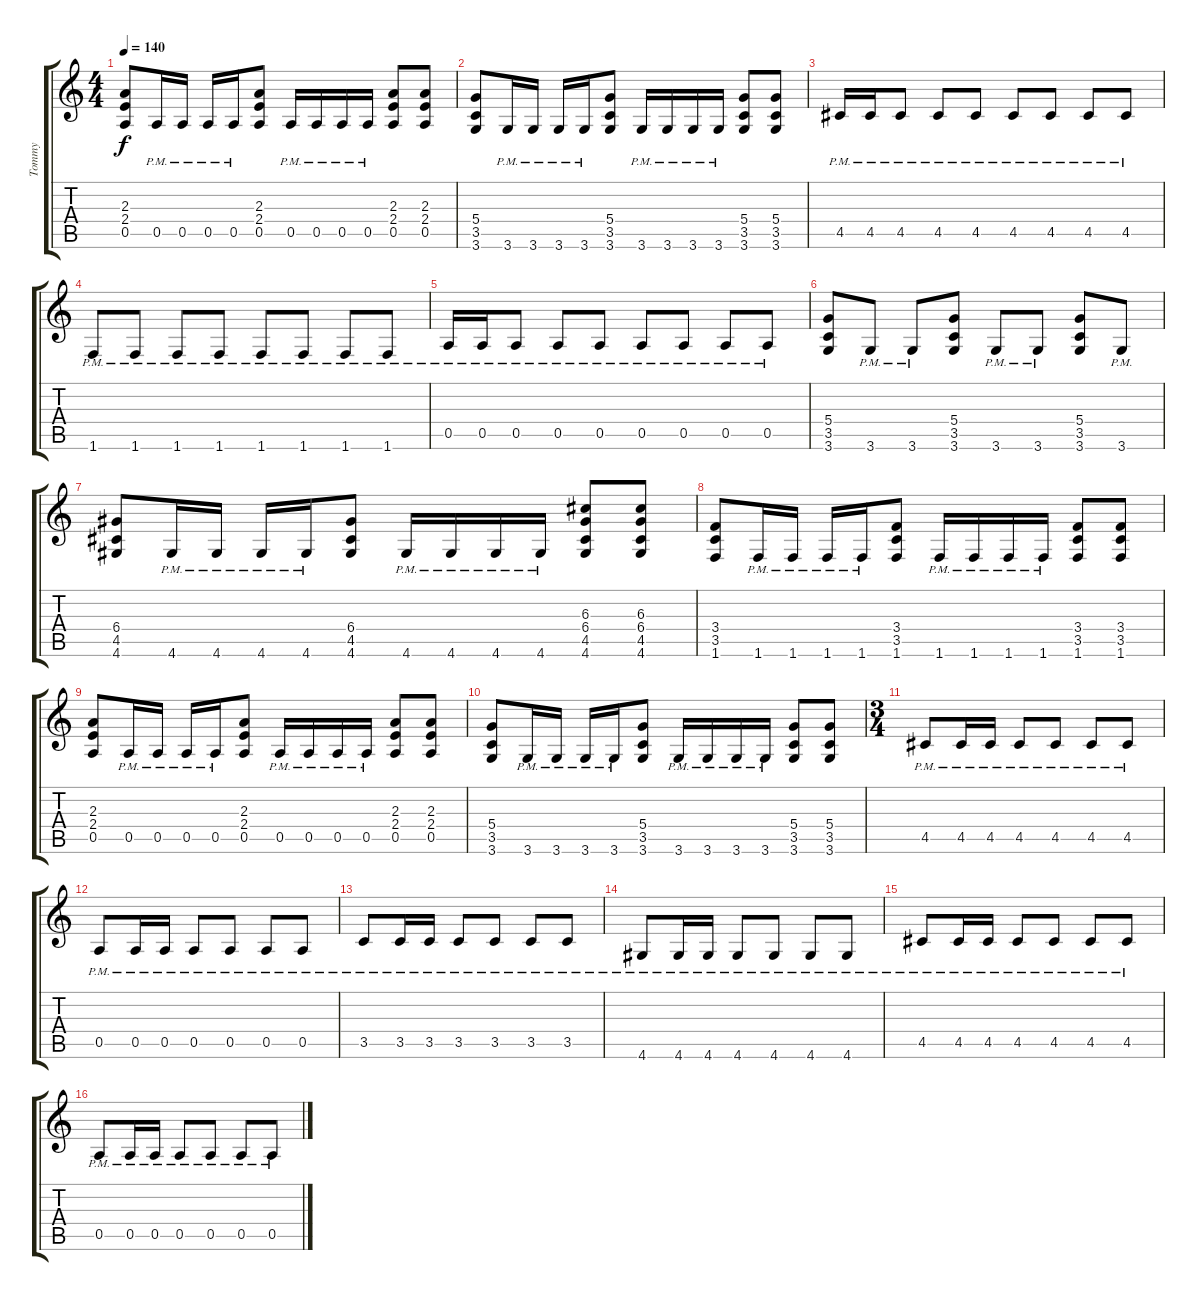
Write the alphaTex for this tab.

\track ("Tommy" "Tommy") {instrument distortionguitar}
\staff {score tabs}
\tuning (E4 B3 G3 D3 A2 E2) {hide}
\ts (4 4)
\tempo 140
\clef g2
\ks c
(2.3 2.4 0.5).8{dy f} 0.5{pm}.16 0.5{pm}.16 0.5{pm}.16 0.5{pm}.16 (2.3 2.4 0.5).8 0.5{pm}.16 0.5{pm}.16 0.5{pm}.16 0.5{pm}.16 (2.3 2.4 0.5).8 (2.3 2.4 0.5).8 |
(5.4 3.5 3.6).8 3.6{pm}.16 3.6{pm}.16 3.6{pm}.16 3.6{pm}.16 (5.4 3.5 3.6).8 3.6{pm}.16 3.6{pm}.16 3.6{pm}.16 3.6{pm}.16 (5.4 3.5 3.6).8 (5.4 3.5 3.6).8 |
4.5{pm}.16{instrument distortionguitar} 4.5{pm}.16 4.5{pm}.8 4.5{pm}.8 4.5{pm}.8 4.5{pm}.8 4.5{pm}.8 4.5{pm}.8 4.5{pm}.8 |
1.6{pm}.8 1.6{pm}.8 1.6{pm}.8 1.6{pm}.8 1.6{pm}.8 1.6{pm}.8 1.6{pm}.8 1.6{pm}.8 |
0.5{pm}.16 0.5{pm}.16 0.5{pm}.8 0.5{pm}.8 0.5{pm}.8 0.5{pm}.8 0.5{pm}.8 0.5{pm}.8 0.5{pm}.8 |
(5.4 3.5 3.6).8 3.6{pm}.8 3.6{pm}.8 (5.4 3.5 3.6).8 3.6{pm}.8 3.6{pm}.8 (5.4 3.5 3.6).8 3.6{pm}.8 |
(6.4 4.5 4.6).8 4.6{pm}.16 4.6{pm}.16 4.6{pm}.16 4.6{pm}.16 (6.4 4.5 4.6).8 4.6{pm}.16 4.6{pm}.16 4.6{pm}.16 4.6{pm}.16 (6.3 6.4 4.5 4.6).8 (6.3 6.4 4.5 4.6).8 |
(3.4 3.5 1.6).8 1.6{pm}.16 1.6{pm}.16 1.6{pm}.16 1.6{pm}.16 (3.4 3.5 1.6).8 1.6{pm}.16 1.6{pm}.16 1.6{pm}.16 1.6{pm}.16 (3.4 3.5 1.6).8 (3.4 3.5 1.6).8 |
(2.3 2.4 0.5).8 0.5{pm}.16 0.5{pm}.16 0.5{pm}.16 0.5{pm}.16 (2.3 2.4 0.5).8 0.5{pm}.16 0.5{pm}.16 0.5{pm}.16 0.5{pm}.16 (2.3 2.4 0.5).8 (2.3 2.4 0.5).8 |
(5.4 3.5 3.6).8 3.6{pm}.16 3.6{pm}.16 3.6{pm}.16 3.6{pm}.16 (5.4 3.5 3.6).8 3.6{pm}.16 3.6{pm}.16 3.6{pm}.16 3.6{pm}.16 (5.4 3.5 3.6).8 (5.4 3.5 3.6).8 |
\ts (3 4)
4.5{pm}.8 4.5{pm}.16 4.5{pm}.16 4.5{pm}.8 4.5{pm}.8 4.5{pm}.8 4.5{pm}.8 |
0.5{pm}.8 0.5{pm}.16 0.5{pm}.16 0.5{pm}.8 0.5{pm}.8 0.5{pm}.8 0.5{pm}.8 |
3.5{pm}.8 3.5{pm}.16 3.5{pm}.16 3.5{pm}.8 3.5{pm}.8 3.5{pm}.8 3.5{pm}.8 |
4.6{pm}.8 4.6{pm}.16 4.6{pm}.16 4.6{pm}.8 4.6{pm}.8 4.6{pm}.8 4.6{pm}.8 |
4.5{pm}.8 4.5{pm}.16 4.5{pm}.16 4.5{pm}.8 4.5{pm}.8 4.5{pm}.8 4.5{pm}.8 |
0.5{pm}.8 0.5{pm}.16 0.5{pm}.16 0.5{pm}.8 0.5{pm}.8 0.5{pm}.8 0.5{pm}.8
